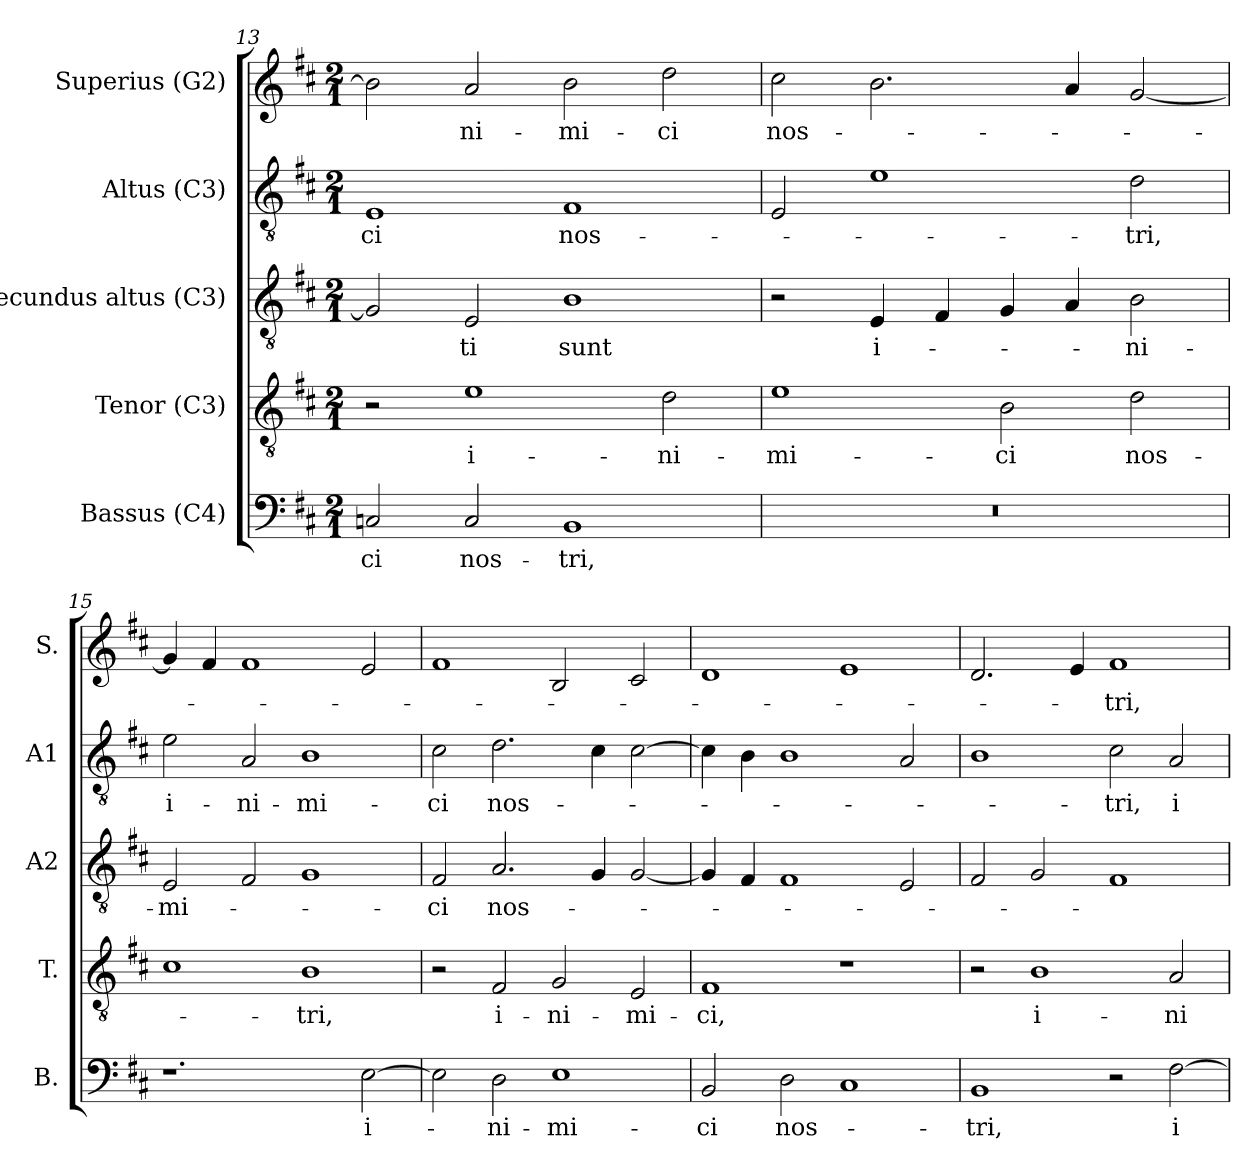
**kern	**text	**kern	**text	**kern	**text	**kern	**text	**kern	**text
*part5	*part5	*part4	*part4	*part3	*part3	*part2	*part2	*part1	*part1
*staff5	*staff5	*staff4	*staff4	*staff3	*staff3	*staff2	*staff2	*staff1	*staff1
*I"Bassus (C4)	*	*I"Tenor (C3)	*	*I"Secundus altus (C3)	*	*I"Altus (C3)	*	*I"Superius (G2)	*
*I'B.	*	*I'T.	*	*I'A2	*	*I'A1	*	*I'S.	*
!!LO:PB:g=z
*clefF4	*	*clefGv2	*	*clefGv2	*	*clefGv2	*	*clefG2	*
*	*	*ITrd7c12	*	*ITrd7c12	*	*	*	*	*
*k[f#c#]	*	*k[f#c#]	*	*k[f#c#]	*	*k[f#c#]	*	*k[f#c#]	*
*D:	*	*D:	*	*D:	*	*D:	*	*D:	*
*M2/1	*	*M2/1	*	*M2/1	*	*M2/1	*	*M2/1	*
=13	=13	=13	=13	=13	=13	=13	=13	=13	=13
!	!LO:LY:b:color=#000000	!	!	!	!	!	!	!	!
!	!	!	!	!	!	!	!LO:LY:b:color=#000000	!	!
2Ci/	-ci	2r	.	2GGi/]	.	1Ei	-ci	2bi\]	.
!	!LO:LY:b:color=#000000	!	!	!	!	!	!	!	!
!	!	!	!LO:LY:b:color=#000000	!	!	!	!	!	!
!	!	!	!	!	!LO:LY:b:color=#000000	!	!	!	!
!	!	!	!	!	!	!	!	!	!LO:LY:b:color=#000000
2Ci/	nos-	1Ei	i-	2EEi/	-ti	.	.	2ai/	-ni-
!	!LO:LY:b:color=#000000	!	!	!	!	!	!	!	!
!	!	!	!	!	!LO:LY:b:color=#000000	!	!	!	!
!	!	!	!	!	!	!	!LO:LY:b:color=#000000	!	!
!	!	!	!	!	!	!	!	!	!LO:LY:b:color=#000000
1BBi	-tri,	.	.	1BBi	sunt	1F#i	nos-	2bi\	-mi-
!	!	!	!LO:LY:b:color=#000000	!	!	!	!	!	!
!	!	!	!	!	!	!	!	!	!LO:LY:b:color=#000000
.	.	2Di\	-ni-	.	.	.	.	2ddi\	-ci
=14	=14	=14	=14	=14	=14	=14	=14	=14	=14
!LO:N:vis=1	!	!	!	!	!	!	!	!	!
!	!	!	!LO:LY:b:color=#000000	!	!	!	!	!	!
!	!	!	!	!	!	!	!	!	!LO:LY:b:color=#000000
0r	.	1Ei	-mi-	2r	.	2Ei/	.	2cc#i\	nos-
!	!	!	!	!	!LO:LY:b:color=#000000	!	!	!	!
.	.	.	.	4EEi/	i-	1ei	.	2.bi\	.
.	.	.	.	4FF#i/	.	.	.	.	.
!	!	!	!LO:LY:b:color=#000000	!	!	!	!	!	!
.	.	2BBi\	-ci	4GGi/	.	.	.	.	.
.	.	.	.	4AAi/	.	.	.	4ai/	.
!	!	!	!LO:LY:b:color=#000000	!	!	!	!	!	!
!	!	!	!	!	!LO:LY:b:color=#000000	!	!	!	!
!	!	!	!	!	!	!	!LO:LY:b:color=#000000	!	!
.	.	2Di\	nos-	2BBi\	-ni-	2di\	-tri,	[2gi/	.
=15	=15	=15	=15	=15	=15	=15	=15	=15	=15
!	!	!	!	!	!LO:LY:b:color=#000000	!	!	!	!
!	!	!	!	!	!	!	!LO:LY:b:color=#000000	!	!
1.r	.	1C#i	.	2EEi/	-mi-	2ei\	i-	4gi/]	.
.	.	.	.	.	.	.	.	4f#i/	.
!	!	!	!	!	!	!	!LO:LY:b:color=#000000	!	!
.	.	.	.	2FF#i/	.	2Ai/	-ni-	1f#i	.
!	!	!	!LO:LY:b:color=#000000	!	!	!	!	!	!
!	!	!	!	!	!	!	!LO:LY:b:color=#000000	!	!
.	.	1BBi	-tri,	1GGi	.	1Bi	-mi-	.	.
!	!LO:LY:b:color=#000000	!	!	!	!	!	!	!	!
[2Ei\	i-	.	.	.	.	.	.	2ei/	.
=16	=16	=16	=16	=16	=16	=16	=16	=16	=16
!	!	!	!	!	!LO:LY:b:color=#000000	!	!	!	!
!	!	!	!	!	!	!	!LO:LY:b:color=#000000	!	!
2Ei\]	.	2r	.	2FF#i/	-ci	2c#i\	-ci	1f#i	.
!	!LO:LY:b:color=#000000	!	!	!	!	!	!	!	!
!	!	!	!LO:LY:b:color=#000000	!	!	!	!	!	!
!	!	!	!	!	!LO:LY:b:color=#000000	!	!	!	!
!	!	!	!	!	!	!	!LO:LY:b:color=#000000	!	!
2Di\	-ni-	2FF#i/	i-	2.AAi/	nos-	2.di\	nos-	.	.
!	!LO:LY:b:color=#000000	!	!	!	!	!	!	!	!
!	!	!	!LO:LY:b:color=#000000	!	!	!	!	!	!
1Ei	-mi-	2GGi/	-ni-	.	.	.	.	2Bi/	.
.	.	.	.	4GGi/	.	4c#i\	.	.	.
!	!	!	!LO:LY:b:color=#000000	!	!	!	!	!	!
.	.	2EEi/	-mi-	[2GGi/	.	[2c#i\	.	2c#i/	.
!!LO:LB:g=z
=17	=17	=17	=17	=17	=17	=17	=17	=17	=17
!	!LO:LY:b:color=#000000	!	!	!	!	!	!	!	!
!	!	!	!LO:LY:b:color=#000000	!	!	!	!	!	!
2BBi/	-ci	1FF#i	-ci,	4GGi/]	.	4c#i\]	.	1di	.
.	.	.	.	4FF#i/	.	4Bi\	.	.	.
!	!LO:LY:b:color=#000000	!	!	!	!	!	!	!	!
2Di\	nos-	.	.	1FF#i	.	1Bi	.	.	.
1C#i	.	1r	.	.	.	.	.	1ei	.
.	.	.	.	2EEi/	.	2Ai/	.	.	.
=18	=18	=18	=18	=18	=18	=18	=18	=18	=18
!	!LO:LY:b:color=#000000	!	!	!	!	!	!	!	!
1BBi	-tri,	2r	.	2FF#i/	.	1Bi	.	2.di/	.
!	!	!	!LO:LY:b:color=#000000	!	!	!	!	!	!
.	.	1BBi	i-	2GGi/	.	.	.	.	.
.	.	.	.	.	.	.	.	4ei/	.
!	!	!	!	!	!	!	!LO:LY:b:color=#000000	!	!
!	!	!	!	!	!	!	!	!	!LO:LY:b:color=#000000
2r	.	.	.	1FF#i	.	2c#i\	-tri,	1f#i	-tri,
!	!LO:LY:b:color=#000000	!	!	!	!	!	!	!	!
!	!	!	!LO:LY:b:color=#000000	!	!	!	!	!	!
!	!	!	!	!	!	!	!LO:LY:b:color=#000000	!	!
[2F#i\	i-	2AAi/	-ni-	.	.	2Ai/	i-	.	.
=	=	=	=	=	=	=	=	=	=
*-	*-	*-	*-	*-	*-	*-	*-	*-	*-
